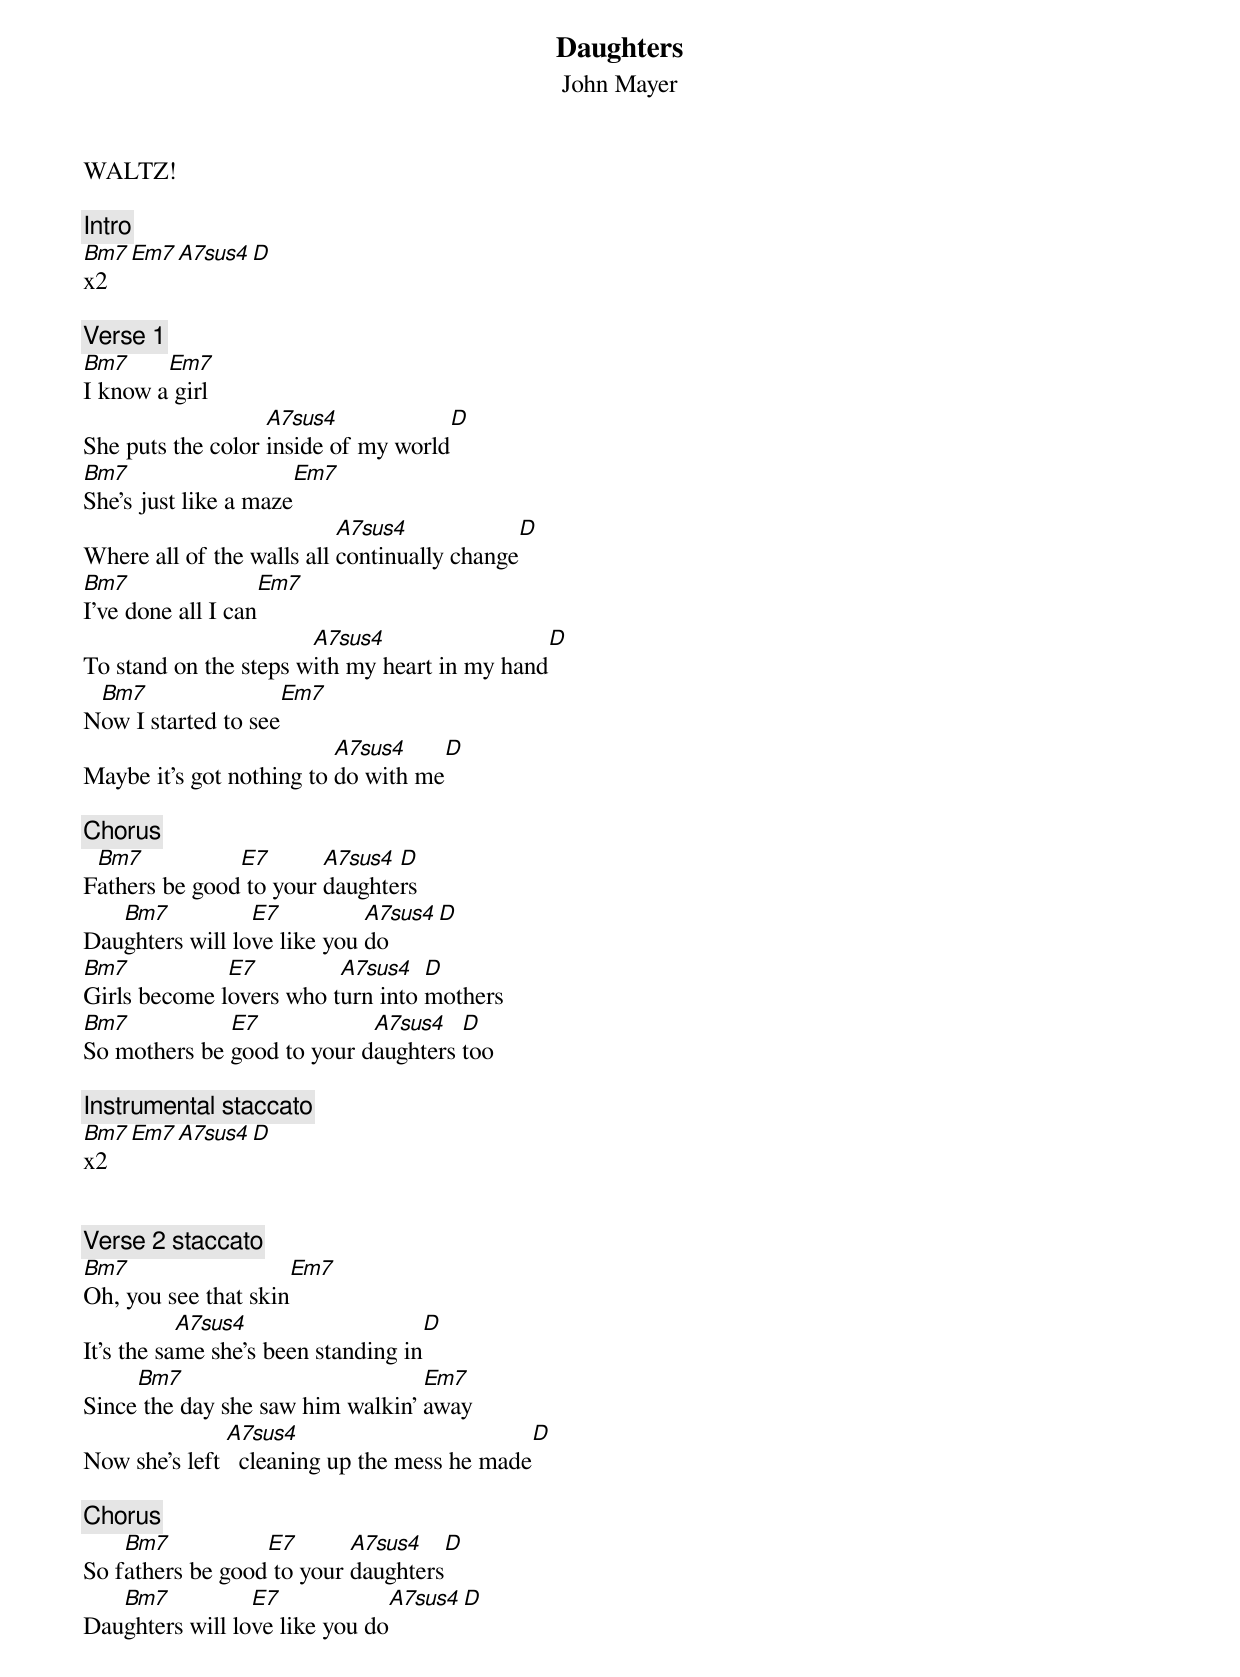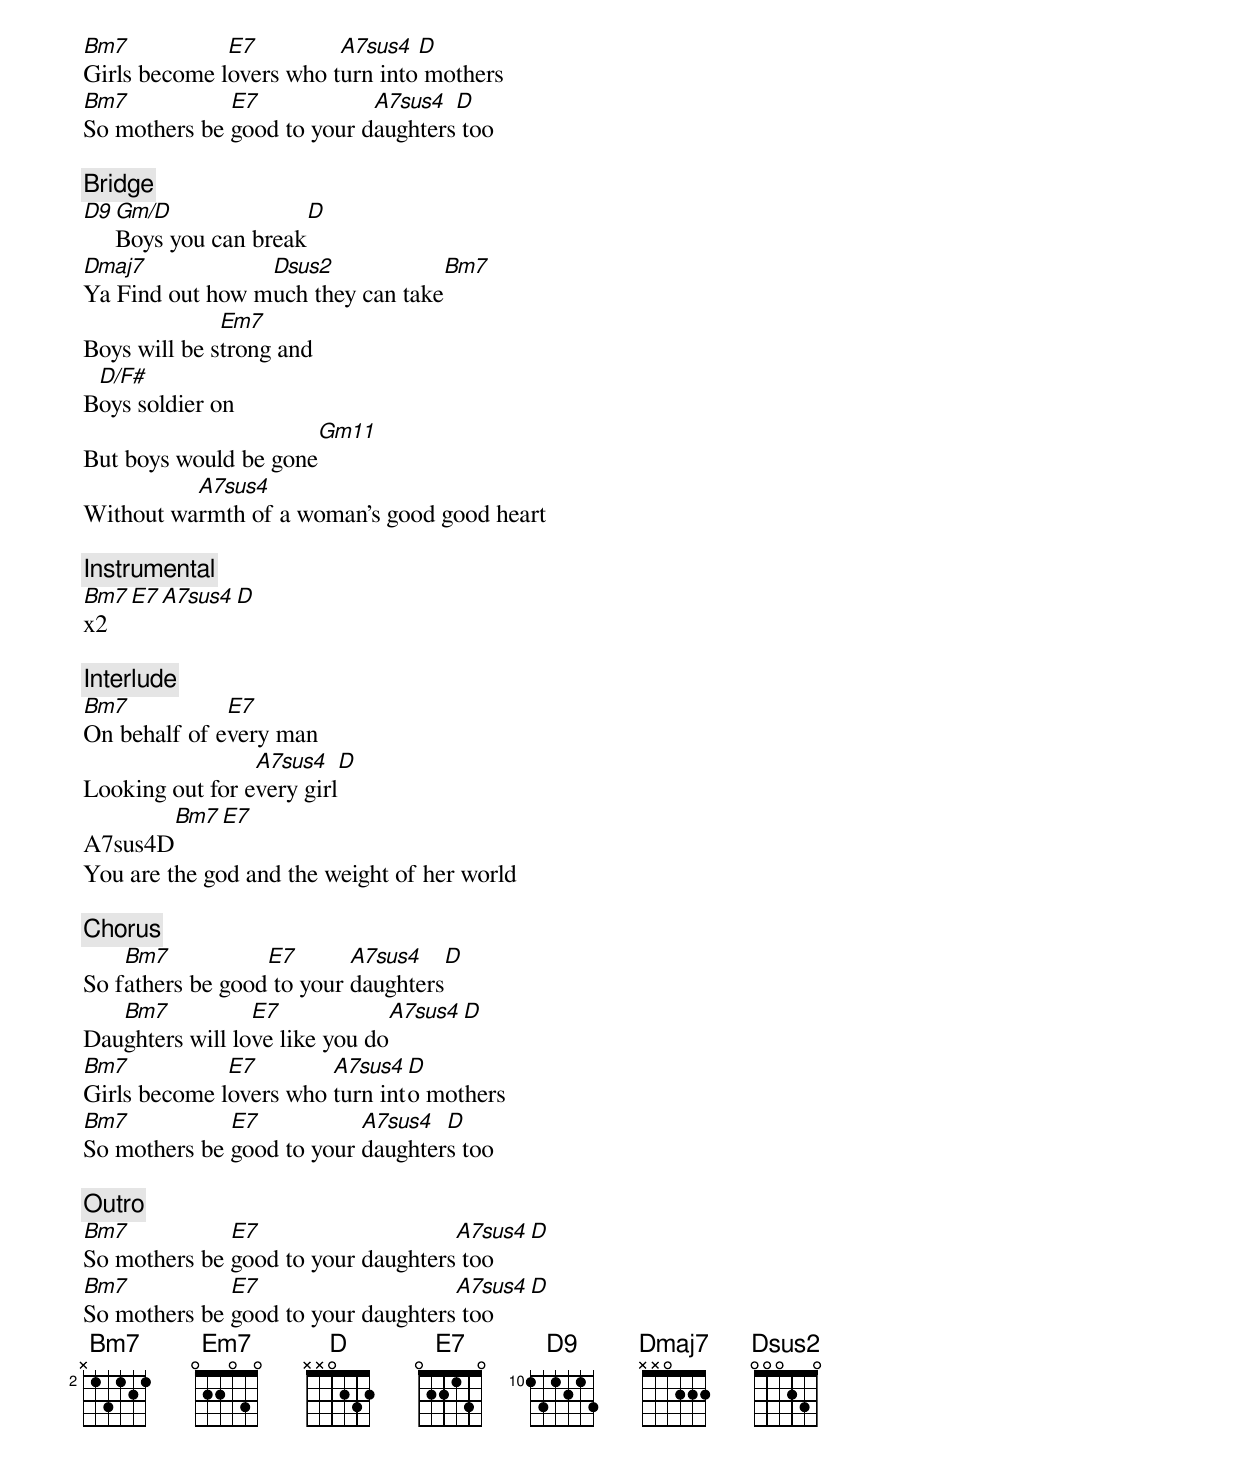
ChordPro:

{t: Daughters}
{st: John Mayer}
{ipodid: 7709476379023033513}

WALTZ!

{c: Intro}
[Bm7]x2[Em7][A7sus4][D]

{c: Verse 1}
[Bm7]I know a[Em7] girl
She puts the color [A7sus4]inside of my world[D]
[Bm7]She's just like a maze[Em7]
Where all of the walls all [A7sus4]continually change[D]
[Bm7]I've done all I can[Em7]
To stand on the steps w[A7sus4]ith my heart in my hand[D]
N[Bm7]ow I started to see[Em7]
Maybe it's got nothing to [A7sus4]do with me[D]

{c: Chorus}
F[Bm7]athers be good[E7] to your [A7sus4]daughte[D]rs
Dau[Bm7]ghters will lo[E7]ve like you [A7sus4]do[D]
[Bm7]Girls become l[E7]overs who t[A7sus4]urn into [D]mothers
[Bm7]So mothers be [E7]good to your d[A7sus4]aughters [D]too

{c: Instrumental staccato}
[Bm7]x2[Em7][A7sus4][D]


{c: Verse 2 staccato}
[Bm7]Oh, you see that skin[Em7]
It's the sa[A7sus4]me she's been standing in[D]
Since[Bm7] the day she saw him walkin' [Em7]away
Now she's left [A7sus4]  cleaning up the mess he made[D]

{c: Chorus}
So f[Bm7]athers be good[E7] to your [A7sus4]daughters[D]
Dau[Bm7]ghters will lo[E7]ve like you do[A7sus4][D]
[Bm7]Girls become l[E7]overs who t[A7sus4]urn into[D] mothers
[Bm7]So mothers be [E7]good to your d[A7sus4]aughters[D] too

{c: Bridge}
[D9][Gm/D]Boys you can break[D]
[Dmaj7]Ya Find out how m[Dsus2]uch they can take[Bm7]
Boys will be s[Em7]trong and
B[D/F#]oys soldier on
But boys would be gone[Gm11]
Without wa[A7sus4]rmth of a woman's good good heart

{c: Instrumental}
[Bm7]x2[E7][A7sus4][D]

{c: Interlude}
[Bm7]On behalf of e[E7]very man
Looking out for e[A7sus4]very girl[D]
A7sus4D[Bm7][E7]
You are the god and the weight of her world

{c: Chorus}
So f[Bm7]athers be good[E7] to your [A7sus4]daughters[D]
Dau[Bm7]ghters will lo[E7]ve like you do[A7sus4][D]
[Bm7]Girls become l[E7]overs who [A7sus4]turn int[D]o mothers
[Bm7]So mothers be [E7]good to your [A7sus4]daughter[D]s too

{c: Outro}
[Bm7]So mothers be [E7]good to your daughters[A7sus4] too[D]
[Bm7]So mothers be [E7]good to your daughters[A7sus4] too[D]
